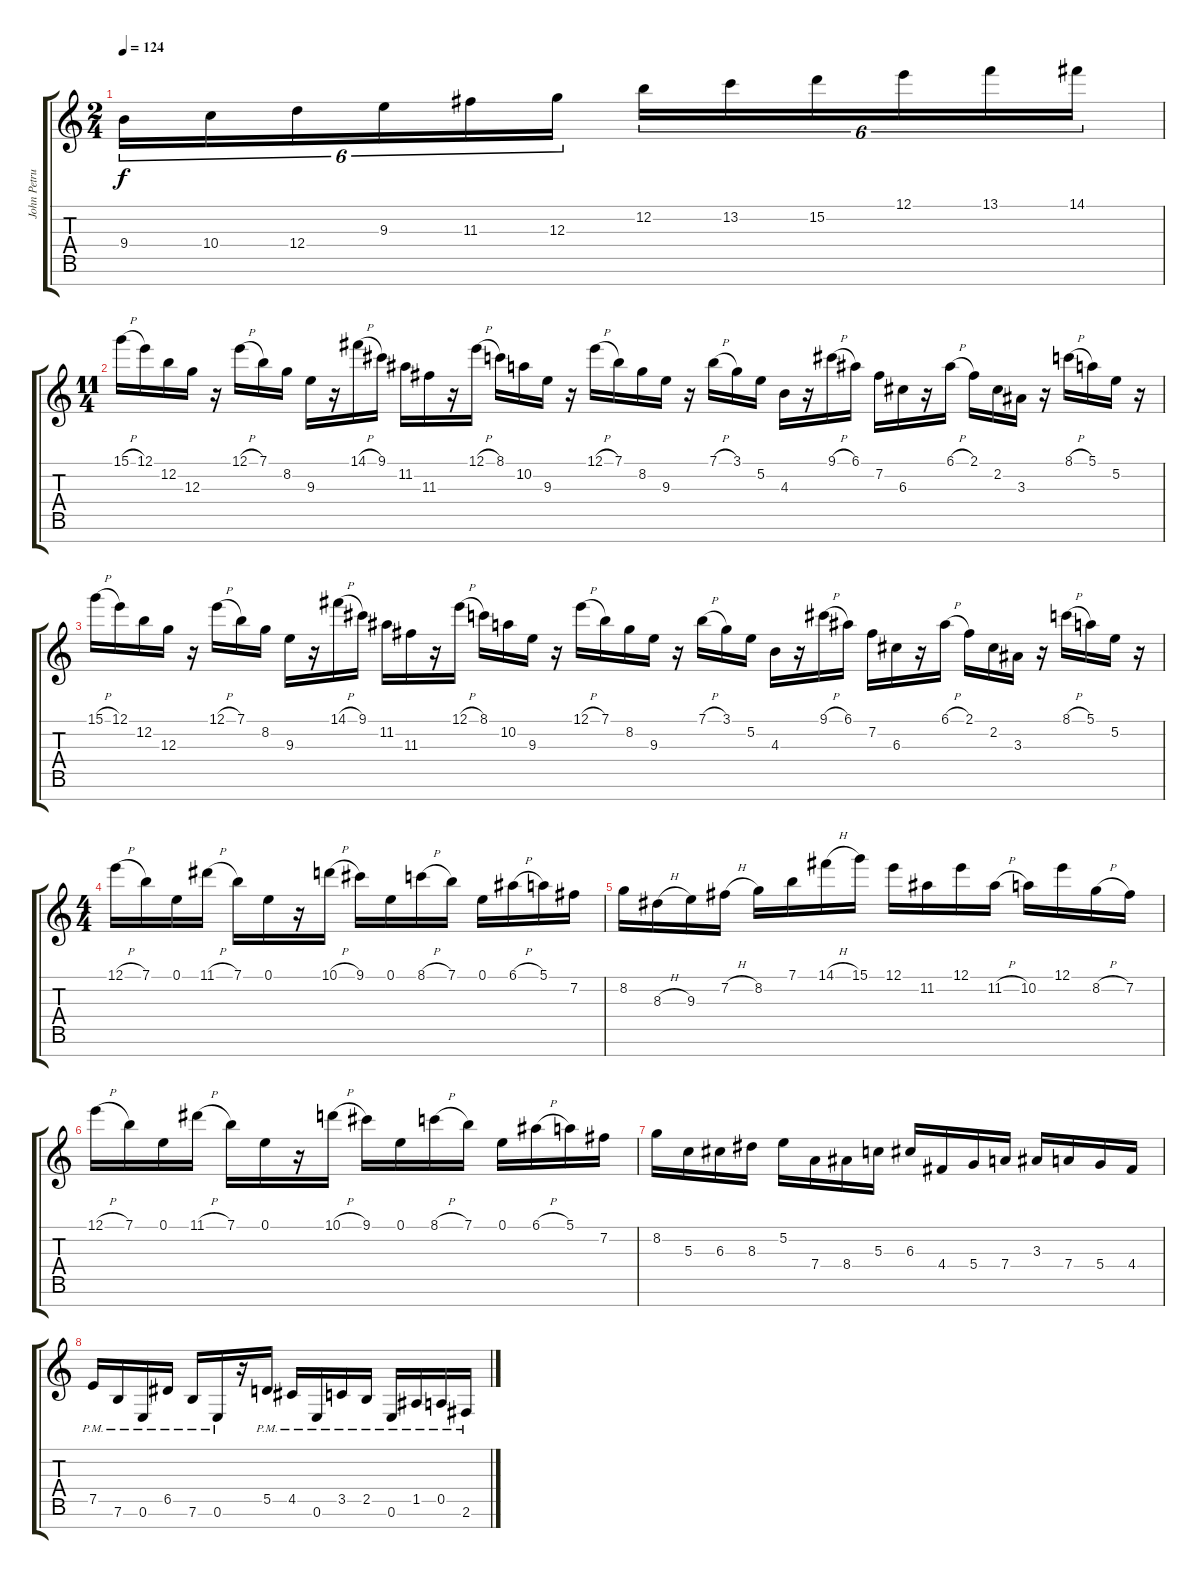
\track ("John Petrucci Guitar 1 (main)" "John Petru") {instrument overdrivenguitar}
\staff {score tabs}
\tuning (E4 B3 G3 D3 A2 E2 B1) {hide}
\ts (2 4)
\tempo 124
\clef g2
\ks c
9.4.16{tu (6 4) dy f} 10.4.16{tu (6 4)} 12.4.16{tu (6 4)} 9.3.16{tu (6 4)} 11.3.16{tu (6 4)} 12.3.16{tu (6 4)} 12.2.16{tu (6 4)} 13.2.16{tu (6 4)} 15.2.16{tu (6 4)} 12.1.16{tu (6 4)} 13.1.16{tu (6 4)} 14.1.16{tu (6 4)} |
\ts (11 4)
15.1{h}.16 12.1.16 12.2.16 12.3.16 r.16 12.1{h}.16 7.1.16 8.2.16 9.3.16 r.16 14.1{h}.16 9.1.16 11.2.16 11.3.16 r.16 12.1{h}.16 8.1.16 10.2.16 9.3.16 r.16 12.1{h}.16 7.1.16 8.2.16 9.3.16 r.16 7.1{h}.16 3.1.16 5.2.16 4.3.16 r.16 9.1{h}.16 6.1.16 7.2.16 6.3.16 r.16 6.1{h}.16 2.1.16 2.2.16 3.3.16 r.16 8.1{h}.16 5.1.16 5.2.16 r.16 |
15.1{h}.16 12.1.16 12.2.16 12.3.16 r.16 12.1{h}.16 7.1.16 8.2.16 9.3.16 r.16 14.1{h}.16 9.1.16 11.2.16 11.3.16 r.16 12.1{h}.16 8.1.16 10.2.16 9.3.16 r.16 12.1{h}.16 7.1.16 8.2.16 9.3.16 r.16 7.1{h}.16 3.1.16 5.2.16 4.3.16 r.16 9.1{h}.16 6.1.16 7.2.16 6.3.16 r.16 6.1{h}.16 2.1.16 2.2.16 3.3.16 r.16 8.1{h}.16 5.1.16 5.2.16 r.16 |
\ts (4 4)
12.1{h}.16 7.1.16 0.1.16 11.1{h}.16 7.1.16 0.1.16 r.16 10.1{h}.16 9.1.16 0.1.16 8.1{h}.16 7.1.16 0.1.16 6.1{h}.16 5.1.16 7.2.16 |
8.2.16 8.3{h}.16 9.3.16 7.2{h}.16 8.2.16 7.1.16 14.1{h}.16 15.1.16 12.1.16 11.2.16 12.1.16 11.2{h}.16 10.2.16 12.1.16 8.2{h}.16 7.2.16 |
12.1{h}.16 7.1.16 0.1.16 11.1{h}.16 7.1.16 0.1.16 r.16 10.1{h}.16 9.1.16 0.1.16 8.1{h}.16 7.1.16 0.1.16 6.1{h}.16 5.1.16 7.2.16 |
8.2.16 5.3.16 6.3.16 8.3.16 5.2.16 7.4.16 8.4.16 5.3.16 6.3.16 4.4.16 5.4.16 7.4.16 3.3.16 7.4.16 5.4.16 4.4.16 |
7.5{pm}.16 7.6{pm}.16 0.6{pm}.16 6.5{pm}.16 7.6{pm}.16 0.6{pm}.16 r.16 5.5{pm}.16 4.5{pm}.16 0.6{pm}.16 3.5{pm}.16 2.5{pm}.16 0.6{pm}.16 1.5{pm}.16 0.5{pm}.16 2.6{pm}.16
